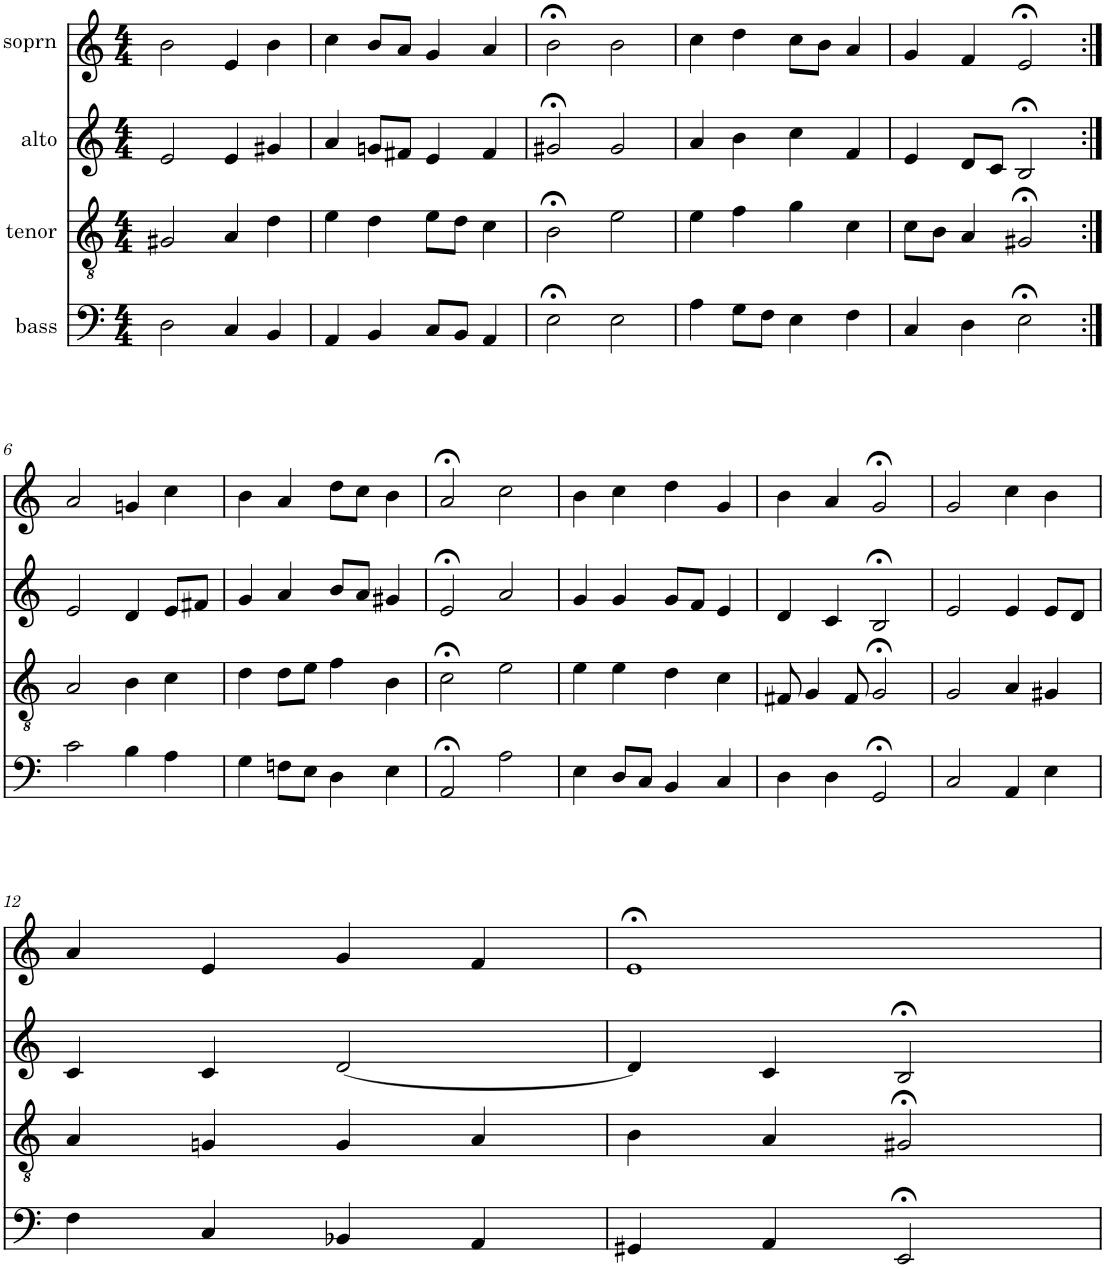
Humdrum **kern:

**kern	**kern	**kern	**kern
*part4	*part3	*part2	*part1
*staff4	*staff3	*staff2	*staff1
*I"bass	*I"tenor	*I"alto	*I"soprn
*clefF4	*clefGv2	*clefG2	*clefG2
*k[]	*k[]	*k[]	*k[]
*M4/4	*M4/4	*M4/4	*M4/4
=1	=1	=1	=1
2D\	2G#X/	2e/	2b\
4C/	4A/	4e/	4e/
4BB/	4d\	4g#X/	4b\
=2	=2	=2	=2
4AA/	4e\	4a/	4cc\
4BB/	4d\	8gn/L	8b/L
.	.	8f#X/J	8a/J
8C/L	8e\L	4e/	4g/
8BB/J	8d\J	.	.
4AA/	4c\	4f#/	4a/
=3	=3	=3	=3
2E;<\	2B;<\	2g#X;</	2b;<\
2E\	2e\	2g#/	2b\
=4	=4	=4	=4
4A\	4e\	4a/	4cc\
8G\L	4f\	4b\	4dd\
8F\J	.	.	.
4E\	4g\	4cc\	8cc\L
.	.	.	8b\J
4F\	4c\	4f/	4a/
=5	=5	=5	=5
4C/	8c\L	4e/	4g/
.	8B\J	.	.
4D\	4A/	8d/L	4f/
.	.	8c/J	.
2E;<\	2G#X;</	2B;</	2e;</
!!LO:LB:g=z
=6:|!	=6:|!	=6:|!	=6:|!
2c\	2A/	2e/	2a/
4B\	4B\	4d/	4gn/
4A\	4c\	8e/L	4cc\
.	.	8f#X/J	.
=7	=7	=7	=7
4G\	4d\	4g/	4b\
8Fn\L	8d\L	4a/	4a/
8E\J	8e\J	.	.
4D\	4f\	8b/L	8dd\L
.	.	8a/J	8cc\J
4E\	4B\	4g#X/	4b\
=8	=8	=8	=8
2AA;</	2c;<\	2e;</	2a;</
2A\	2e\	2a/	2cc\
=9	=9	=9	=9
4E\	4e\	4g/	4b\
8D/L	4e\	4g/	4cc\
8C/J	.	.	.
4BB/	4d\	8g/L	4dd\
.	.	8f/J	.
4C/	4c\	4e/	4g/
=10	=10	=10	=10
4D\	8F#X/	4d/	4b\
.	4G/	.	.
4D\	.	4c/	4a/
.	8F#/	.	.
2GG;</	2G;</	2B;</	2g;</
=11	=11	=11	=11
2C/	2G/	2e/	2g/
4AA/	4A/	4e/	4cc\
4E\	4G#X/	8e/L	4b\
.	.	8d/J	.
!!LO:LB:g=z
=12	=12	=12	=12
4F\	4A/	4c/	4a/
4C/	4Gn/	4c/	4e/
4BB-X/	4G/	[2d/	4g/
4AA/	4A/	.	4f/
=13	=13	=13	=13
4GG#X/	4B\	4d/]	1e;<
4AA/	4A/	4c/	.
2EE;</	2G#X;</	2B;</	.
=	=	=	=
*-	*-	*-	*-
